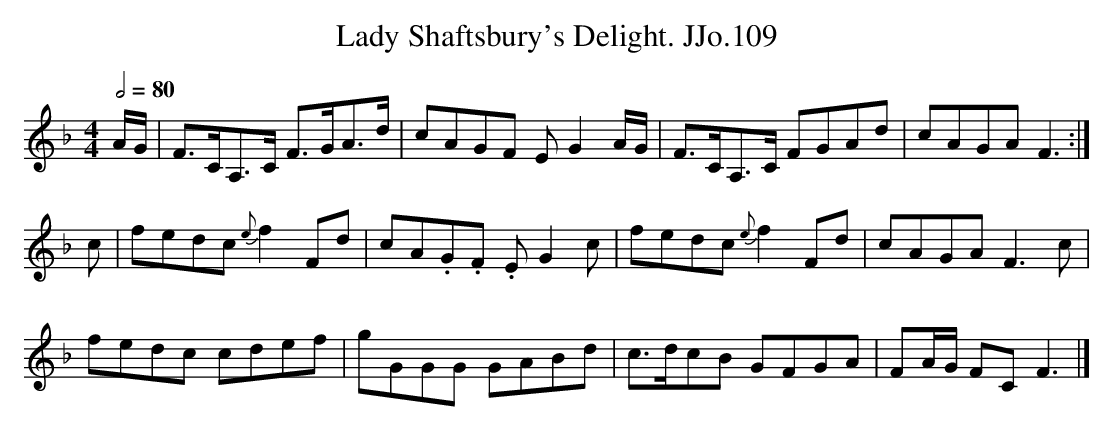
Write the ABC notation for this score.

X:1
T:Lady Shaftsbury's Delight. JJo.109
M:4/4
L:1/8
Q:1/2=80
K:F
A/G/|F>CA,>C F>GA>d|cAGF E G2A/G/|F>CA,>C FGAd|cAGA F3:|
c|fedc {e}f2 Fd|cA.G.F .EG2c|fedc {e}f2 Fd|cAGA F3 c|
fedc cdef|gGGG GABd|c>dcB GFGA|FA/G/ FCF3|]
